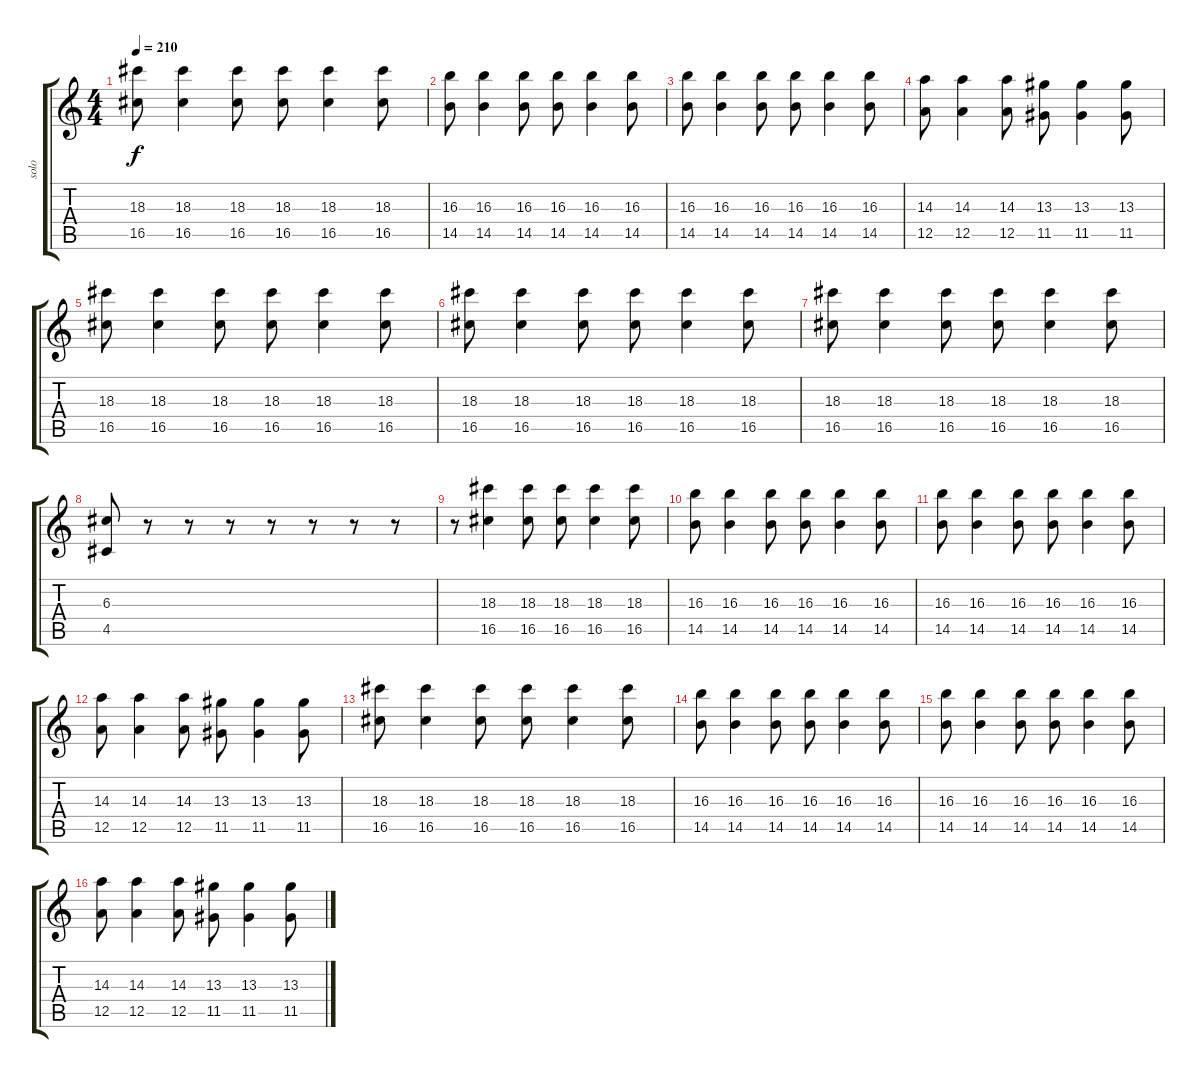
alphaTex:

\track ("solo" "solo") {instrument distortionguitar}
\staff {score tabs}
\tuning (E4 B3 G3 D3 A2 E2) {hide}
\ts (4 4)
\tempo 210
\clef g2
\ks c
(18.3 16.5).8{dy f} (18.3 16.5).4 (18.3 16.5).8 (18.3 16.5).8 (18.3 16.5).4 (18.3 16.5).8 |
(16.3 14.5).8 (16.3 14.5).4 (16.3 14.5).8 (16.3 14.5).8 (16.3 14.5).4 (16.3 14.5).8 |
(16.3 14.5).8 (16.3 14.5).4 (16.3 14.5).8 (16.3 14.5).8 (16.3 14.5).4 (16.3 14.5).8 |
(14.3 12.5).8 (14.3 12.5).4 (14.3 12.5).8 (13.3 11.5).8 (13.3 11.5).4 (13.3 11.5).8 |
(18.3 16.5).8 (18.3 16.5).4 (18.3 16.5).8 (18.3 16.5).8 (18.3 16.5).4 (18.3 16.5).8 |
(18.3 16.5).8 (18.3 16.5).4 (18.3 16.5).8 (18.3 16.5).8 (18.3 16.5).4 (18.3 16.5).8 |
(18.3 16.5).8 (18.3 16.5).4 (18.3 16.5).8 (18.3 16.5).8 (18.3 16.5).4 (18.3 16.5).8 |
(6.3 4.5).8 r.8 r.8 r.8 r.8 r.8 r.8 r.8 |
\section ("" "")
r.8 (18.3 16.5).4 (18.3 16.5).8 (18.3 16.5).8 (18.3 16.5).4 (18.3 16.5).8 |
(16.3 14.5).8 (16.3 14.5).4 (16.3 14.5).8 (16.3 14.5).8 (16.3 14.5).4 (16.3 14.5).8 |
(16.3 14.5).8 (16.3 14.5).4 (16.3 14.5).8 (16.3 14.5).8 (16.3 14.5).4 (16.3 14.5).8 |
(14.3 12.5).8 (14.3 12.5).4 (14.3 12.5).8 (13.3 11.5).8 (13.3 11.5).4 (13.3 11.5).8 |
(18.3 16.5).8 (18.3 16.5).4 (18.3 16.5).8 (18.3 16.5).8 (18.3 16.5).4 (18.3 16.5).8 |
(16.3 14.5).8 (16.3 14.5).4 (16.3 14.5).8 (16.3 14.5).8 (16.3 14.5).4 (16.3 14.5).8 |
(16.3 14.5).8 (16.3 14.5).4 (16.3 14.5).8 (16.3 14.5).8 (16.3 14.5).4 (16.3 14.5).8 |
(14.3 12.5).8 (14.3 12.5).4 (14.3 12.5).8 (13.3 11.5).8 (13.3 11.5).4 (13.3 11.5).8
